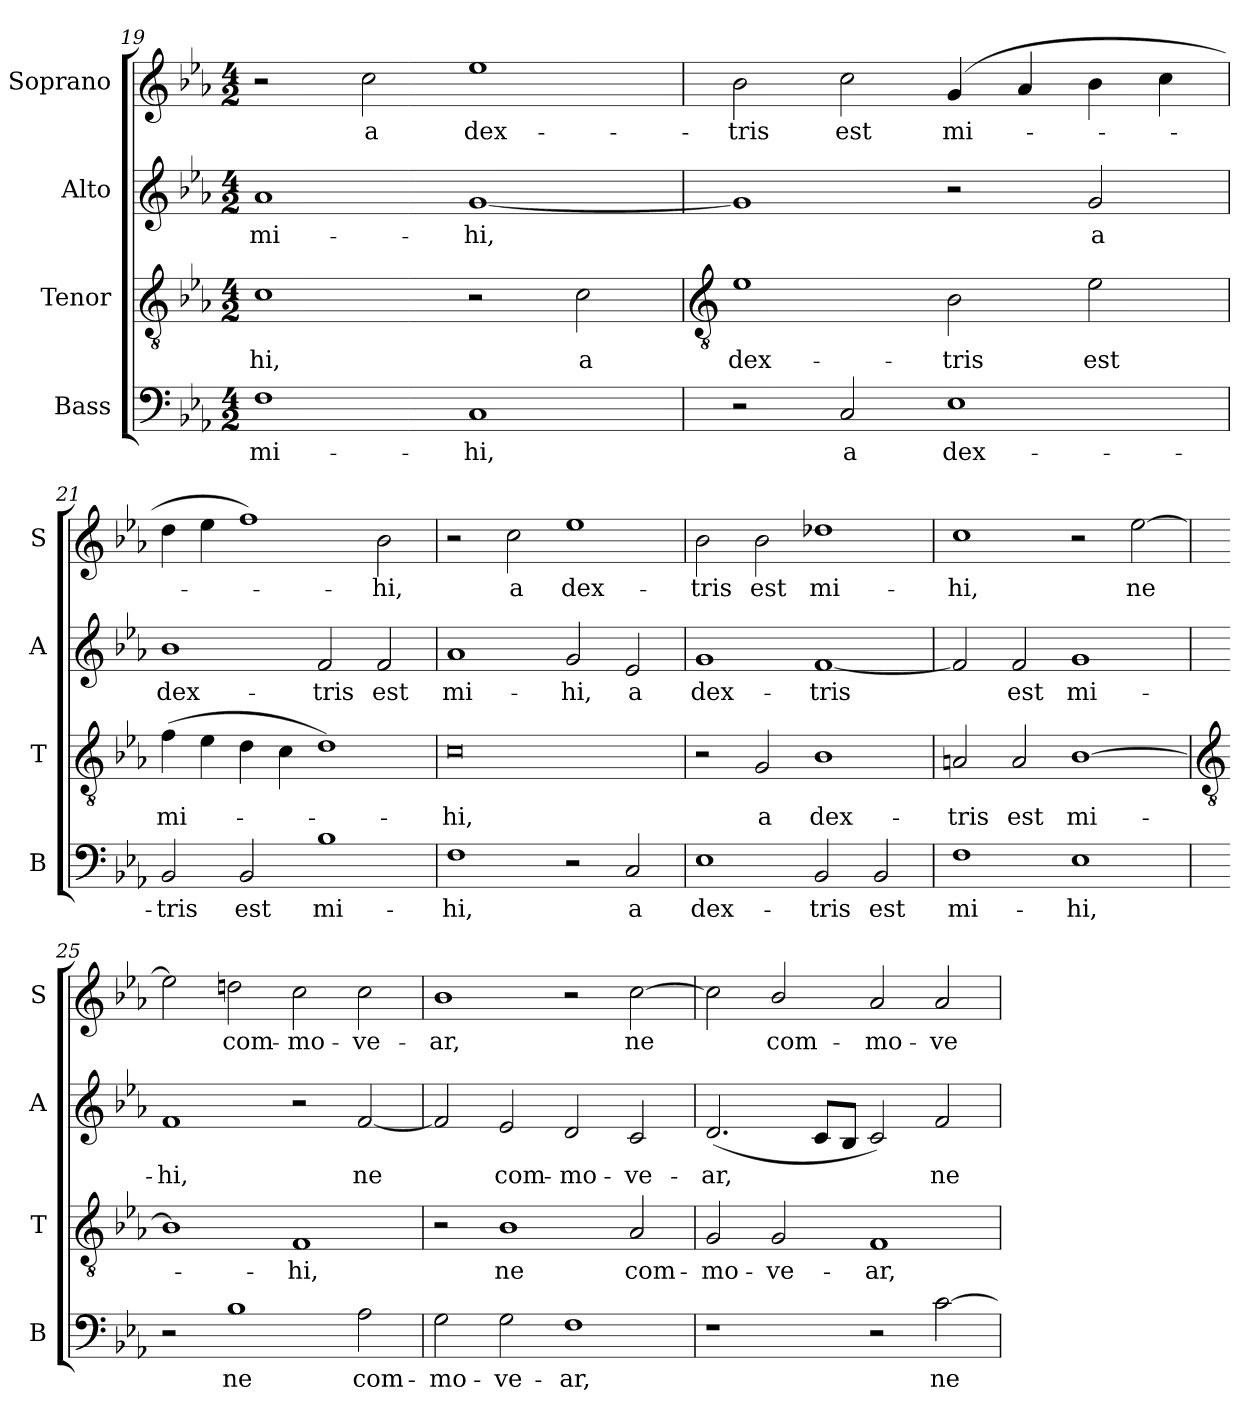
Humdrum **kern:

**kern	**text	**kern	**text	**kern	**text	**kern	**text
*part4	*part4	*part3	*part3	*part2	*part2	*part1	*part1
*staff4	*staff4	*staff3	*staff3	*staff2	*staff2	*staff1	*staff1
*I"Bass	*	*I"Tenor	*	*I"Alto	*	*I"Soprano	*
*I'B	*	*I'T	*	*I'A	*	*I'S	*
*clefF4	*	*clefGv2	*	*clefG2	*	*clefG2	*
*k[b-e-a-]	*	*k[b-e-a-]	*	*k[b-e-a-]	*	*k[b-e-a-]	*
*E-:	*	*E-:	*	*E-:	*	*E-:	*
*M4/2	*	*M4/2	*	*M4/2	*	*M4/2	*
=19	=19	=19	=19	=19	=19	=19	=19
!	!LO:LY:b	!	!LO:LY:b	!	!LO:LY:b	!	!
1F	mi-	1c	-hi,	1a-	mi-	2r	.
!	!	!	!	!	!	!	!LO:LY:b
.	.	.	.	.	.	2cc	a
!	!LO:LY:b	!	!	!	!LO:LY:b	!	!LO:LY:b
1C	-hi,	2r	.	[1g	-hi,	1ee-	dex-
!	!	!	!LO:LY:b	!	!	!	!
.	.	2c	a	.	.	.	.
!!LO:LB:g=z
=20	=20	=20	=20	=20	=20	=20	=20
*	*	*clefGv2	*	*	*	*	*
!	!	!	!LO:LY:b	!	!	!	!LO:LY:b
2r	.	1e-	dex-	1g]	.	2b-	-tris
!	!LO:LY:b	!	!	!	!	!	!LO:LY:b
2C	a	.	.	.	.	2cc	est
!	!LO:LY:b	!	!LO:LY:b	!	!	!	!LO:LY:b
1E-	dex-	2B-	-tris	2r	.	(>4g	mi-
.	.	.	.	.	.	4a-	.
!	!	!	!LO:LY:b	!	!LO:LY:b	!	!
.	.	2e-	est	2g	a	4b-	.
.	.	.	.	.	.	4cc	.
=21	=21	=21	=21	=21	=21	=21	=21
!	!LO:LY:b	!	!LO:LY:b	!	!LO:LY:b	!	!
2BB-	-tris	(>4f	mi-	1b-	dex-	4dd	.
.	.	4e-	.	.	.	4ee-	.
!	!LO:LY:b	!	!	!	!	!	!
2BB-	est	4d	.	.	.	1ff)	.
.	.	4c	.	.	.	.	.
!	!LO:LY:b	!	!	!	!LO:LY:b	!	!
1B-	mi-	1d)	.	2f	-tris	.	.
!	!	!	!	!	!LO:LY:b	!	!LO:LY:b
.	.	.	.	2f	est	2b-	-hi,
=22	=22	=22	=22	=22	=22	=22	=22
!	!LO:LY:b	!	!LO:LY:b	!	!LO:LY:b	!	!
1F	-hi,	0c	hi,	1a-	mi-	2r	.
!	!	!	!	!	!	!	!LO:LY:b
.	.	.	.	.	.	2cc	a
!	!	!	!	!	!LO:LY:b	!	!LO:LY:b
2r	.	.	.	2g	-hi,	1ee-	dex-
!	!LO:LY:b	!	!	!	!LO:LY:b	!	!
2C	a	.	.	2e-	a	.	.
=23	=23	=23	=23	=23	=23	=23	=23
!	!LO:LY:b	!	!	!	!LO:LY:b	!	!LO:LY:b
1E-	dex-	2r	.	1g	dex-	2b-	-tris
!	!	!	!LO:LY:b	!	!	!	!LO:LY:b
.	.	2G	a	.	.	2b-	est
!	!LO:LY:b	!	!LO:LY:b	!	!LO:LY:b	!	!LO:LY:b
2BB-	-tris	1B-	dex-	[1f	-tris	1dd-X	mi-
!	!LO:LY:b	!	!	!	!	!	!
2BB-	est	.	.	.	.	.	.
=24	=24	=24	=24	=24	=24	=24	=24
!	!LO:LY:b	!	!LO:LY:b	!	!	!	!LO:LY:b
1F	mi-	2An	-tris	2f]	.	1cc	-hi,
!	!	!	!LO:LY:b	!	!LO:LY:b	!	!
.	.	2A	est	2f	est	.	.
!	!LO:LY:b	!	!LO:LY:b	!	!LO:LY:b	!	!
1E-	-hi,	[1B-	mi-	1g	mi-	2r	.
!	!	!	!	!	!	!	!LO:LY:b
.	.	.	.	.	.	[2ee-	ne
!!LO:LB:g=z
=25	=25	=25	=25	=25	=25	=25	=25
*	*	*clefGv2	*	*	*	*	*
!	!	!	!	!	!LO:LY:b	!	!
2r	.	1B-]	.	1f	-hi,	2ee-]	.
!	!LO:LY:b	!	!	!	!	!	!LO:LY:b
1B-	ne	.	.	.	.	2ddn	com-
!	!	!	!LO:LY:b	!	!	!	!LO:LY:b
.	.	1F	hi,	2r	.	2cc	-mo-
!	!LO:LY:b	!	!	!	!LO:LY:b	!	!LO:LY:b
2A-	com-	.	.	[2f	ne	2cc	-ve-
=26	=26	=26	=26	=26	=26	=26	=26
!	!LO:LY:b	!	!	!	!	!	!LO:LY:b
2G	-mo-	2r	.	2f]	.	1b-	-ar,
!	!LO:LY:b	!	!LO:LY:b	!	!LO:LY:b	!	!
2G	-ve-	1B-	ne	2e-	com-	.	.
!	!LO:LY:b	!	!	!	!LO:LY:b	!	!
1F	-ar,	.	.	2d	-mo-	2r	.
!	!	!	!LO:LY:b	!	!LO:LY:b	!	!LO:LY:b
.	.	2A-	com-	2c	-ve-	[2cc	ne
=27	=27	=27	=27	=27	=27	=27	=27
!	!	!	!LO:LY:b	!	!LO:LY:b	!	!
1r	.	2G	-mo-	(<2.d	-ar,	2cc]	.
!	!	!	!LO:LY:b	!	!	!	!LO:LY:b
.	.	2G	-ve-	.	.	2b-/	com-
.	.	.	.	8cL	.	.	.
.	.	.	.	8B-J	.	.	.
!	!	!	!LO:LY:b	!	!	!	!LO:LY:b
2r	.	1F	-ar,	2c)	.	2a-	-mo-
!	!LO:LY:b	!	!	!	!LO:LY:b	!	!LO:LY:b
[2c	ne	.	.	2f	ne	2a-	-ve-
=	=	=	=	=	=	=	=
*-	*-	*-	*-	*-	*-	*-	*-
